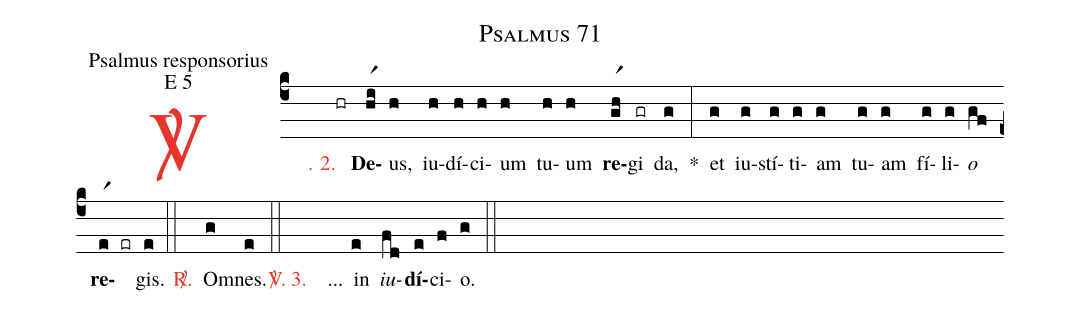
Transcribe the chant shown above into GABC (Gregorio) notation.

name: Psalmus 71;
office-part: Psalmus responsorius;
mode: E 5;
%%
(c4)

<c><sp>V/</sp>. 2.</c>() (hr)<b>De</b>(hr1i)us,(h) iu(h)dí(h)ci(h)um(h) tu(h)um(h) <b>re</b>(gr1h)gi(gr) da,(g) *(:) et(g) iu(g)stí(g)ti(g)am(g) tu(g)am(g) fí(g)li(g)<i>o</i>(gf) <b>re</b>(er1 er)gis.(e)

(::)

<c><sp>R/</sp>.</c>() Om(g)nes.(e)

(::)

<c><sp>V/</sp>. 3.</c>() ...() in(e) <i>iu</i>(fd)<b>dí</b>(e)ci(f)o.(g)

(::)
